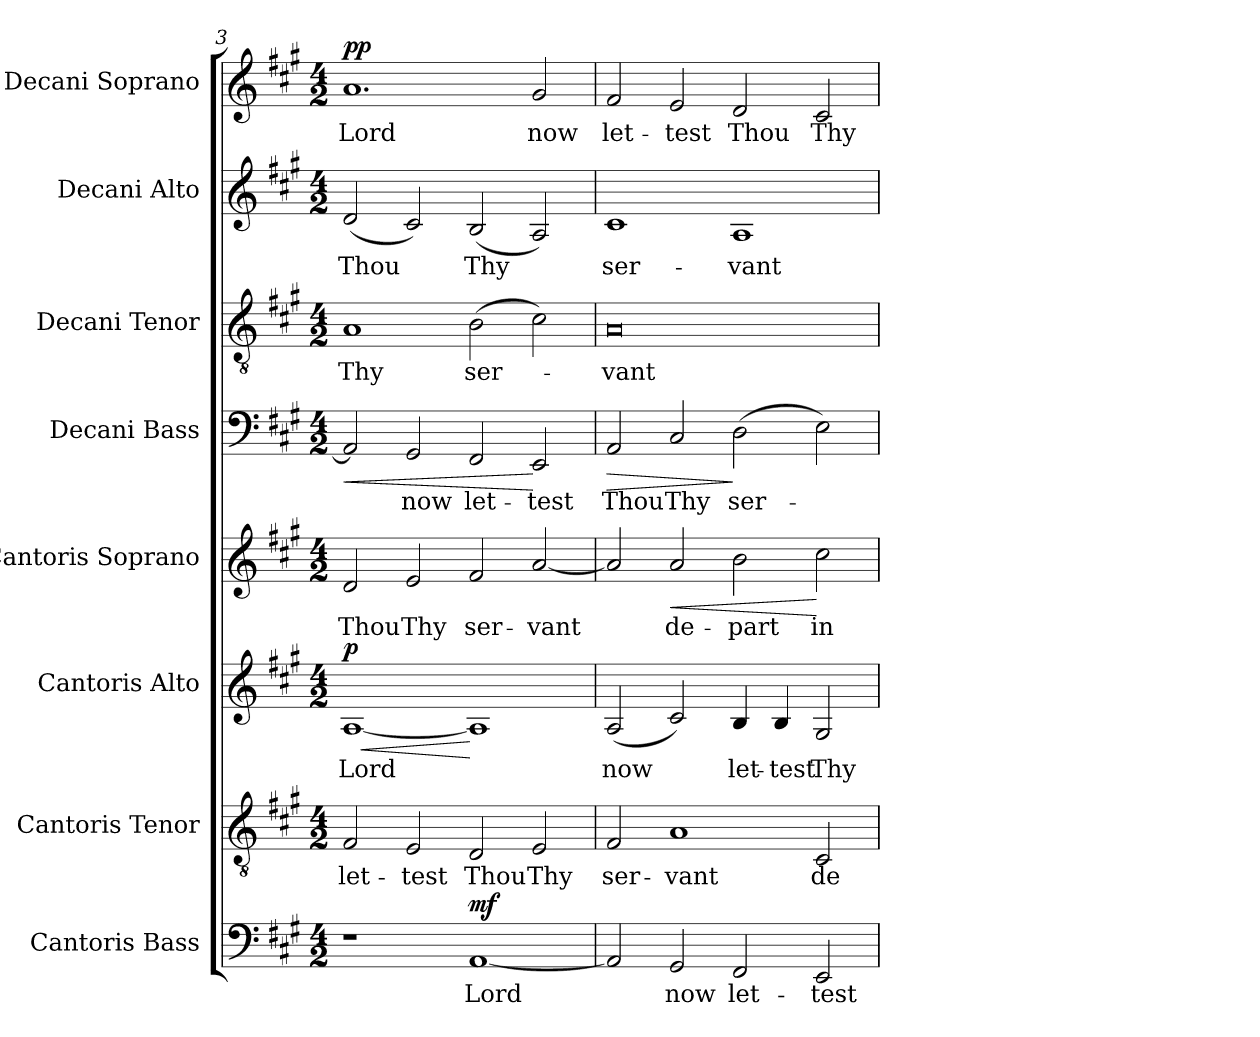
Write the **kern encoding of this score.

**kern	**text	**dynam	**kern	**text	**kern	**text	**dynam	**kern	**text	**dynam	**kern	**text	**dynam	**kern	**text	**kern	**text	**kern	**text	**dynam
*part8	*part8	*part8	*part7	*part7	*part6	*part6	*part6	*part5	*part5	*part5	*part4	*part4	*part4	*part3	*part3	*part2	*part2	*part1	*part1	*part1
*staff8	*staff8	*staff8	*staff7	*staff7	*staff6	*staff6	*staff6	*staff5	*staff5	*staff5	*staff4	*staff4	*staff4	*staff3	*staff3	*staff2	*staff2	*staff1	*staff1	*staff1
*I"Cantoris Bass	*	*	*I"Cantoris Tenor	*	*I"Cantoris Alto	*	*	*I"Cantoris Soprano	*	*	*I"Decani Bass	*	*	*I"Decani Tenor	*	*I"Decani Alto	*	*I"Decani Soprano	*	*
*I'Can. B.	*	*	*I'Can. T.	*	*I'Can. A.	*	*	*I'Can. S.	*	*	*I'Dec. B.	*	*	*I'Dec. T.	*	*I'Dec. A.	*	*I'Dec. S.	*	*
*clefF4	*	*	*clefGv2	*	*clefG2	*	*	*clefG2	*	*	*clefF4	*	*	*clefGv2	*	*clefG2	*	*clefG2	*	*
*	*	*	*ITrd7c12	*	*	*	*	*	*	*	*	*	*	*ITrd7c12	*	*	*	*	*	*
*k[f#c#g#]	*	*	*k[f#c#g#]	*	*k[f#c#g#]	*	*	*k[f#c#g#]	*	*	*k[f#c#g#]	*	*	*k[f#c#g#]	*	*k[f#c#g#]	*	*k[f#c#g#]	*	*
*A:	*	*	*A:	*	*A:	*	*	*A:	*	*	*A:	*	*	*A:	*	*A:	*	*A:	*	*
*M4/2	*	*	*M4/2	*	*M4/2	*	*	*M4/2	*	*	*M4/2	*	*	*M4/2	*	*M4/2	*	*M4/2	*	*
=3	=3	=3	=3	=3	=3	=3	=3	=3	=3	=3	=3	=3	=3	=3	=3	=3	=3	=3	=3	=3
!	!	!	!	!LO:LY:b:color=#000000	!	!	!	!	!	!	!	!	!	!	!	!	!	!	!	!
!	!	!	!	!	!	!LO:LY:b:color=#000000	!LO:HP:b	!	!	!	!	!	!	!	!	!	!	!	!	!
!	!	!	!	!	!	!	!LO:HP:n=1:b	!	!	!	!	!	!	!	!	!	!	!	!	!
!	!	!	!	!	!	!	!	!	!LO:LY:b:color=#000000	!	!	!	!LO:HP:b	!	!	!	!	!	!	!
!	!	!	!	!	!	!	!	!	!	!	!	!	!	!	!LO:LY:b:color=#000000	!	!	!	!	!
!	!	!	!	!	!	!	!	!	!	!	!	!	!	!	!	!	!LO:LY:b:color=#000000	!	!	!
!	!	!	!	!	!	!	!	!	!	!	!	!	!	!	!	!	!	!	!LO:LY:b:color=#000000	!
1r	.	.	2FF#i/	let-	[1Ai	Lord	< > p	2di/	Thou	.	2AAi/]	.	<	1AAi	Thy	(2di/	Thou	1.ai	Lord	pp
!	!	!	!	!LO:LY:b:color=#000000	!	!	!	!	!	!	!	!	!	!	!	!	!	!	!	!
!	!	!	!	!	!	!	!	!	!LO:LY:b:color=#000000	!	!	!	!	!	!	!	!	!	!	!
!	!	!	!	!	!	!	!	!	!	!	!	!LO:LY:b:color=#000000	!	!	!	!	!	!	!	!
.	.	.	2EEi/	-test	.	.	.	2ei/	Thy	.	2GG#i/	now	.	.	.	2c#i/)	.	.	.	.
!	!LO:LY:b:color=#000000	!	!	!	!	!	!	!	!	!	!	!	!	!	!	!	!	!	!	!
!	!	!	!	!LO:LY:b:color=#000000	!	!	!	!	!	!	!	!	!	!	!	!	!	!	!	!
!	!	!	!	!	!	!	!	!	!LO:LY:b:color=#000000	!	!	!	!	!	!	!	!	!	!	!
!	!	!	!	!	!	!	!	!	!	!	!	!LO:LY:b:color=#000000	!	!	!	!	!	!	!	!
!	!	!	!	!	!	!	!	!	!	!	!	!	!	!	!LO:LY:b:color=#000000	!	!	!	!	!
!	!	!	!	!	!	!	!	!	!	!	!	!	!	!	!	!	!LO:LY:b:color=#000000	!	!	!
[1AAi	Lord	mf	2DDi/	Thou	1Ai]	.	[	2f#i/	ser-	.	2FF#i/	let-	.	(2BBi\	ser-	(2Bi/	Thy	.	.	.
!	!	!	!	!LO:LY:b:color=#000000	!	!	!	!	!	!	!	!	!	!	!	!	!	!	!	!
!	!	!	!	!	!	!	!	!	!LO:LY:b:color=#000000	!	!	!	!	!	!	!	!	!	!	!
!	!	!	!	!	!	!	!	!	!	!	!	!LO:LY:b:color=#000000	!	!	!	!	!	!	!	!
!	!	!	!	!	!	!	!	!	!	!	!	!	!	!	!	!	!	!	!LO:LY:b:color=#000000	!
.	.	.	2EEi/	Thy	.	.	.	[2ai/	-vant	.	2EEi/	-test	[	2C#i\)	.	2Ai/)	.	2g#i/	now	.
.	.	.	.	.	.	.	]	.	.	.	.	.	.	.	.	.	.	.	.	.
=4	=4	=4	=4	=4	=4	=4	=4	=4	=4	=4	=4	=4	=4	=4	=4	=4	=4	=4	=4	=4
!	!	!	!	!LO:LY:b:color=#000000	!	!	!	!	!	!	!	!	!	!	!	!	!	!	!	!
!	!	!	!	!	!	!LO:LY:b:color=#000000	!	!	!	!	!	!	!	!	!	!	!	!	!	!
!	!	!	!	!	!	!	!	!	!	!	!	!LO:LY:b:color=#000000	!LO:HP:b	!	!	!	!	!	!	!
!	!	!	!	!	!	!	!	!	!	!	!	!	!	!	!LO:LY:b:color=#000000	!	!	!	!	!
!	!	!	!	!	!	!	!	!	!	!	!	!	!	!	!	!	!LO:LY:b:color=#000000	!	!	!
!	!	!	!	!	!	!	!	!	!	!	!	!	!	!	!	!	!	!	!LO:LY:b:color=#000000	!
2AAi/]	.	.	2FF#i/	ser-	(2Ai/	now	.	2ai/]	.	.	2AAi/	Thou	>	0AAi	-vant	1c#i	ser-	2f#i/	let-	.
!	!LO:LY:b:color=#000000	!	!	!	!	!	!	!	!	!	!	!	!	!	!	!	!	!	!	!
!	!	!	!	!LO:LY:b:color=#000000	!	!	!	!	!	!	!	!	!	!	!	!	!	!	!	!
!	!	!	!	!	!	!	!	!	!LO:LY:b:color=#000000	!LO:HP:b	!	!	!	!	!	!	!	!	!	!
!	!	!	!	!	!	!	!	!	!	!	!	!LO:LY:b:color=#000000	!	!	!	!	!	!	!	!
!	!	!	!	!	!	!	!	!	!	!	!	!	!	!	!	!	!	!	!LO:LY:b:color=#000000	!
2GG#i/	now	.	1AAi	-vant	2c#i/)	.	.	2ai/	de-	<	2C#i/	Thy	.	.	.	.	.	2ei/	-test	.
!	!LO:LY:b:color=#000000	!	!	!	!	!	!	!	!	!	!	!	!	!	!	!	!	!	!	!
!	!	!	!	!	!	!LO:LY:b:color=#000000	!	!	!	!	!	!	!	!	!	!	!	!	!	!
!	!	!	!	!	!	!	!	!	!LO:LY:b:color=#000000	!	!	!	!	!	!	!	!	!	!	!
!	!	!	!	!	!	!	!	!	!	!	!	!LO:LY:b:color=#000000	!	!	!	!	!	!	!	!
!	!	!	!	!	!	!	!	!	!	!	!	!	!	!	!	!	!LO:LY:b:color=#000000	!	!	!
!	!	!	!	!	!	!	!	!	!	!	!	!	!	!	!	!	!	!	!LO:LY:b:color=#000000	!
2FF#i/	let-	.	.	.	4Bi/	let-	.	2bi\	-part	.	(2Di\	ser-	]	.	.	1Ai	-vant	2di/	Thou	.
!	!	!	!	!	!	!LO:LY:b:color=#000000	!	!	!	!	!	!	!	!	!	!	!	!	!	!
.	.	.	.	.	4Bi/	-test	.	.	.	.	.	.	.	.	.	.	.	.	.	.
!	!LO:LY:b:color=#000000	!	!	!	!	!	!	!	!	!	!	!	!	!	!	!	!	!	!	!
!	!	!	!	!LO:LY:b:color=#000000	!	!	!	!	!	!	!	!	!	!	!	!	!	!	!	!
!	!	!	!	!	!	!LO:LY:b:color=#000000	!	!	!	!	!	!	!	!	!	!	!	!	!	!
!	!	!	!	!	!	!	!	!	!LO:LY:b:color=#000000	!	!	!	!	!	!	!	!	!	!	!
!	!	!	!	!	!	!	!	!	!	!	!	!	!	!	!	!	!	!	!LO:LY:b:color=#000000	!
2EEi/	-test	.	2CC#i/	de-	2G#i/	Thy	.	2cc#i\	in	[	2Ei\)	.	.	.	.	.	.	2c#i/	Thy	.
=	=	=	=	=	=	=	=	=	=	=	=	=	=	=	=	=	=	=	=	=
*-	*-	*-	*-	*-	*-	*-	*-	*-	*-	*-	*-	*-	*-	*-	*-	*-	*-	*-	*-	*-
